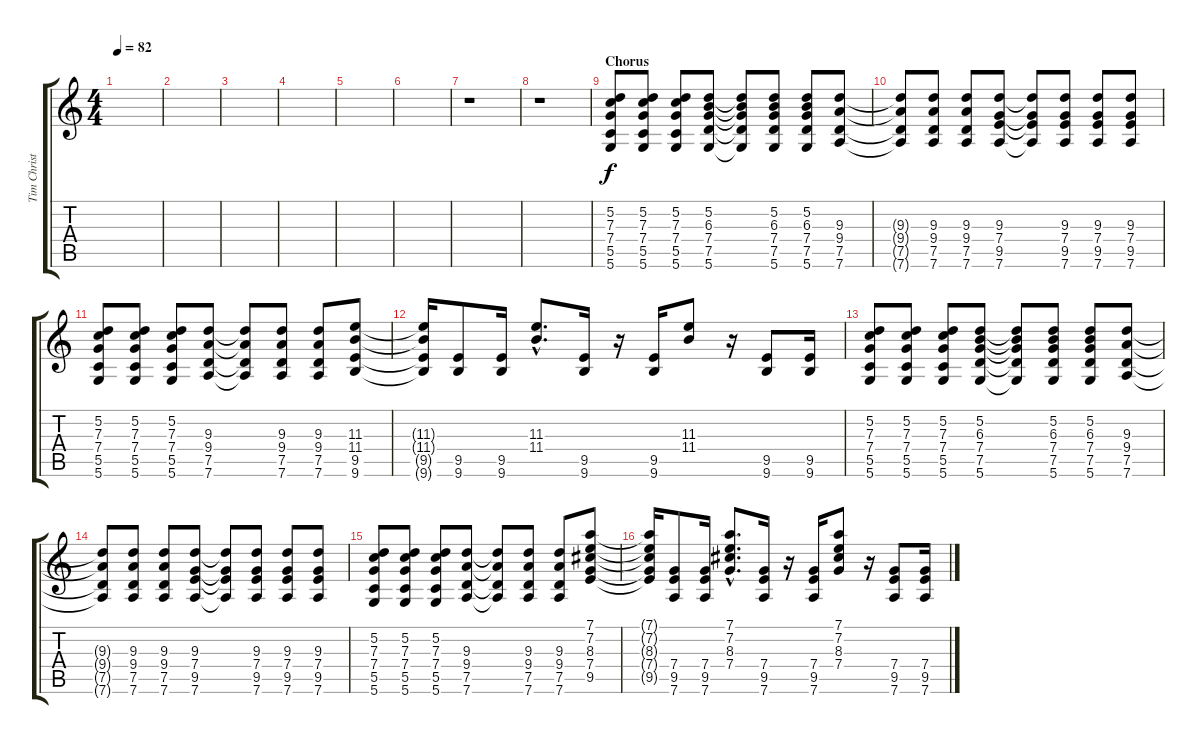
\track ("Tim Christensen 2" "Tim Christ") {instrument electricguitarjazz}
\staff {score tabs}
\tuning (D4 A3 F3 C3 G2 D2) {hide}
\ts (4 4)
\tempo 82
\clef g2
\ks c
|
|
|
|
|
|
r.1 |
r.1 |
\section ("" "Chorus")
(5.2 7.3 7.4 5.5 5.6).8 (5.2 7.3 7.4 5.5 5.6).8 (5.2 7.3 7.4 5.5 5.6).8 (5.2 6.3 7.4 7.5 5.6).8 (5.2{t} 6.3{t} 7.4{t} 7.5{t} 5.6{t}).8 (5.2 6.3 7.4 7.5 5.6).8 (5.2 6.3 7.4 7.5 5.6).8 (9.3 9.4 7.5 7.6).8 |
(9.3{t} 9.4{t} 7.5{t} 7.6{t}).8 (9.3 9.4 7.5 7.6).8 (9.3 9.4 7.5 7.6).8 (9.3 7.4 9.5 7.6).8 (9.3{t} 7.4{t} 9.5{t} 7.6{t}).8 (9.3 7.4 9.5 7.6).8 (9.3 7.4 9.5 7.6).8 (9.3 7.4 9.5 7.6).8 |
(5.2 7.3 7.4 5.5 5.6).8 (5.2 7.3 7.4 5.5 5.6).8 (5.2 7.3 7.4 5.5 5.6).8 (9.3 9.4 7.5 7.6).8 (9.3{t} 9.4{t} 7.5{t} 7.6{t}).8 (9.3 9.4 7.5 7.6).8 (9.3 9.4 7.5 7.6).8 (11.3 11.4 9.5 9.6).8 |
(11.3{t} 11.4{t} 9.5{t} 9.6{t}).16 (9.5 9.6).8 (9.5 9.6).16 (11.3{hac} 11.4{hac}).8{d} (9.5 9.6).16 r.16 (9.5 9.6).16 (11.3 11.4).8 r.16 (9.5 9.6).8 (9.5 9.6).16 |
(5.2 7.3 7.4 5.5 5.6).8 (5.2 7.3 7.4 5.5 5.6).8 (5.2 7.3 7.4 5.5 5.6).8 (5.2 6.3 7.4 7.5 5.6).8 (5.2{t} 6.3{t} 7.4{t} 7.5{t} 5.6{t}).8 (5.2 6.3 7.4 7.5 5.6).8 (5.2 6.3 7.4 7.5 5.6).8 (9.3 9.4 7.5 7.6).8 |
(9.3{t} 9.4{t} 7.5{t} 7.6{t}).8 (9.3 9.4 7.5 7.6).8 (9.3 9.4 7.5 7.6).8 (9.3 7.4 9.5 7.6).8 (9.3{t} 7.4{t} 9.5{t} 7.6{t}).8 (9.3 7.4 9.5 7.6).8 (9.3 7.4 9.5 7.6).8 (9.3 7.4 9.5 7.6).8 |
(5.2 7.3 7.4 5.5 5.6).8 (5.2 7.3 7.4 5.5 5.6).8 (5.2 7.3 7.4 5.5 5.6).8 (9.3 9.4 7.5 7.6).8 (9.3{t} 9.4{t} 7.5{t} 7.6{t}).8 (9.3 9.4 7.5 7.6).8 (9.3 9.4 7.5 7.6).8 (7.1 7.2 8.3 7.4 9.5).8 |
(7.1{t} 7.2{t} 8.3{t} 7.4{t} 9.5{t}).16 (7.4 9.5 7.6).8 (7.4 9.5 7.6).16 (7.1{hac} 7.2{hac} 8.3{hac} 7.4{hac}).8{d} (7.4 9.5 7.6).16 r.16 (7.4 9.5 7.6).16 (7.1 7.2 8.3 7.4).8 r.16 (7.4 9.5 7.6).8 (7.4 9.5 7.6).16
